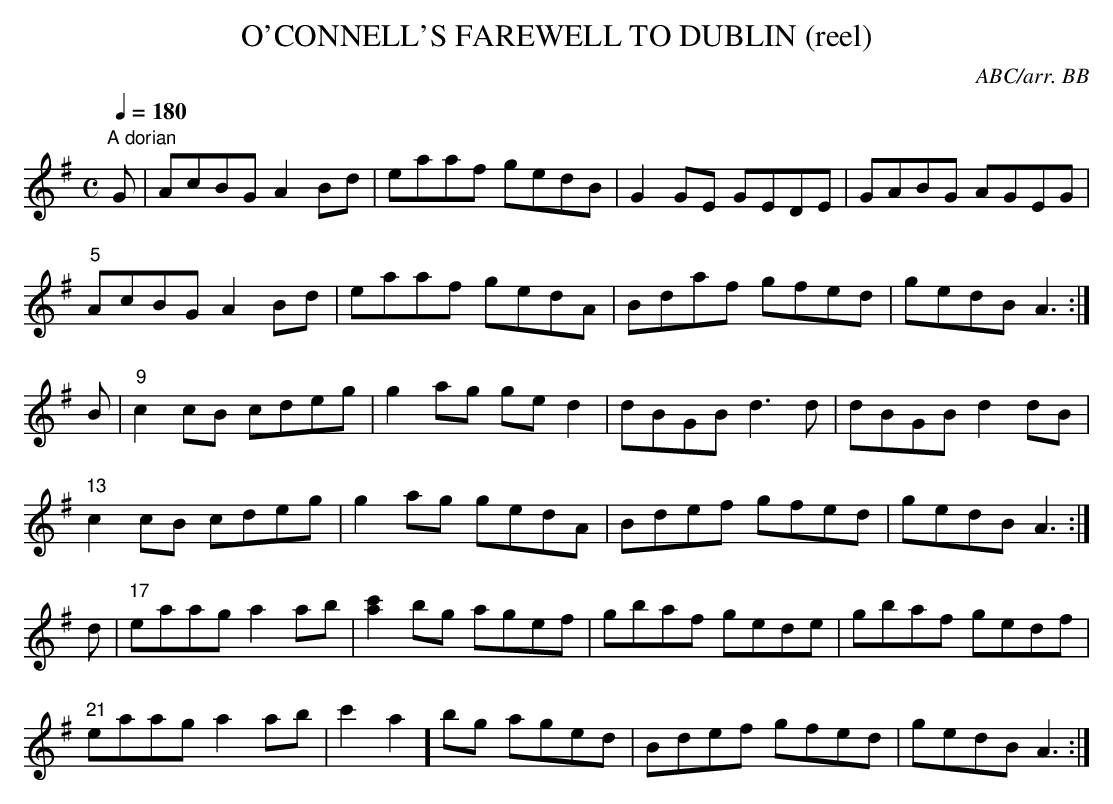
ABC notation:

X:1
T:O'CONNELL'S FAREWELL TO DUBLIN (reel)
C:ABC/arr. BB
M:C
Q:1/4=180
K:G
"A dorian"
G|AcBG A2Bd|eaaf gedB|G2GE GEDE|GABG AGEG|
"5"AcBG A2Bd|eaaf gedA|Bdaf gfed|gedB A3:|
B|"9"c2cB cdeg|g2ag ged2|dBGB d3d|dBGB d2dB|
"13"c2cB cdeg|g2ag gedA|Bdef gfed|gedB A3:|
d|"17"eaag a2ab|[a2c'2]bg agef|gbaf gede|gbaf gedf|
"21"eaag a2ab|c'2a2]bg aged|Bdef gfed|gedB A3:|
